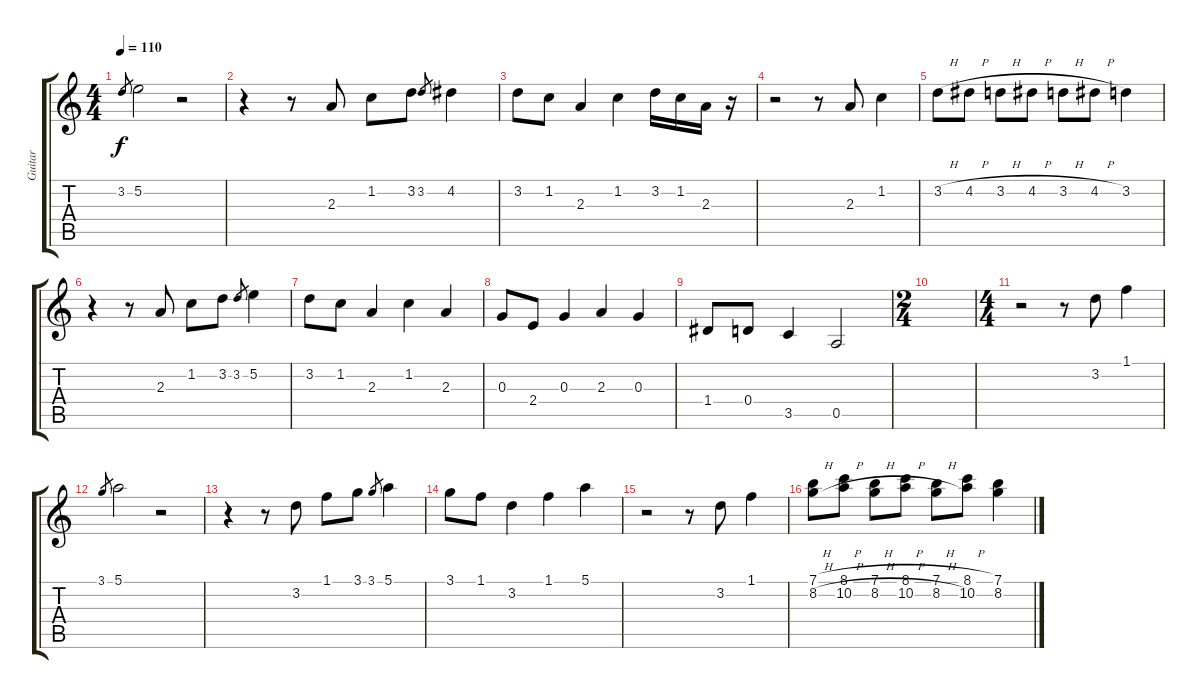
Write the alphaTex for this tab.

\track ("Guitar" "Guitar") {instrument acousticguitarsteel}
\staff {score tabs}
\tuning (E4 B3 G3 D3 A2 E2) {hide}
\ts (4 4)
\tempo 110
\clef g2
\ks c
3.2.8{gr dy f} 5.2.2 r.2 |
r.4 r.8 2.3.8 1.2.8 3.2.8 3.2.8{gr} 4.2.4 |
3.2.8 1.2.8 2.3.4 1.2.4 3.2.16 1.2.16 2.3.16 r.16 |
r.2 r.8 2.3.8 1.2.4 |
3.2{h}.8 4.2{h}.8 3.2{h}.8 4.2{h}.8 3.2{h}.8 4.2{h}.8 3.2.4 |
r.4 r.8 2.3.8 1.2.8 3.2.8 3.2.8{gr} 5.2.4 |
3.2.8 1.2.8 2.3.4 1.2.4 2.3.4 |
0.3.8 2.4.8 0.3.4 2.3.4 0.3.4 |
1.4.8 0.4.8 3.5.4 0.5.2 |
\ts (2 4)
|
\ts (4 4)
r.2 r.8 3.2.8 1.1.4 |
3.1.8{gr} 5.1.2 r.2 |
r.4 r.8 3.2.8 1.1.8 3.1.8 3.1.8{gr} 5.1.4 |
3.1.8 1.1.8 3.2.4 1.1.4 5.1.4 |
r.2 r.8 3.2.8 1.1.4 |
(7.1{h} 8.2{h}).8 (8.1{h} 10.2{h}).8 (7.1{h} 8.2{h}).8 (8.1{h} 10.2{h}).8 (7.1{h} 8.2{h}).8 (8.1{h} 10.2).8 (7.1 8.2).4
